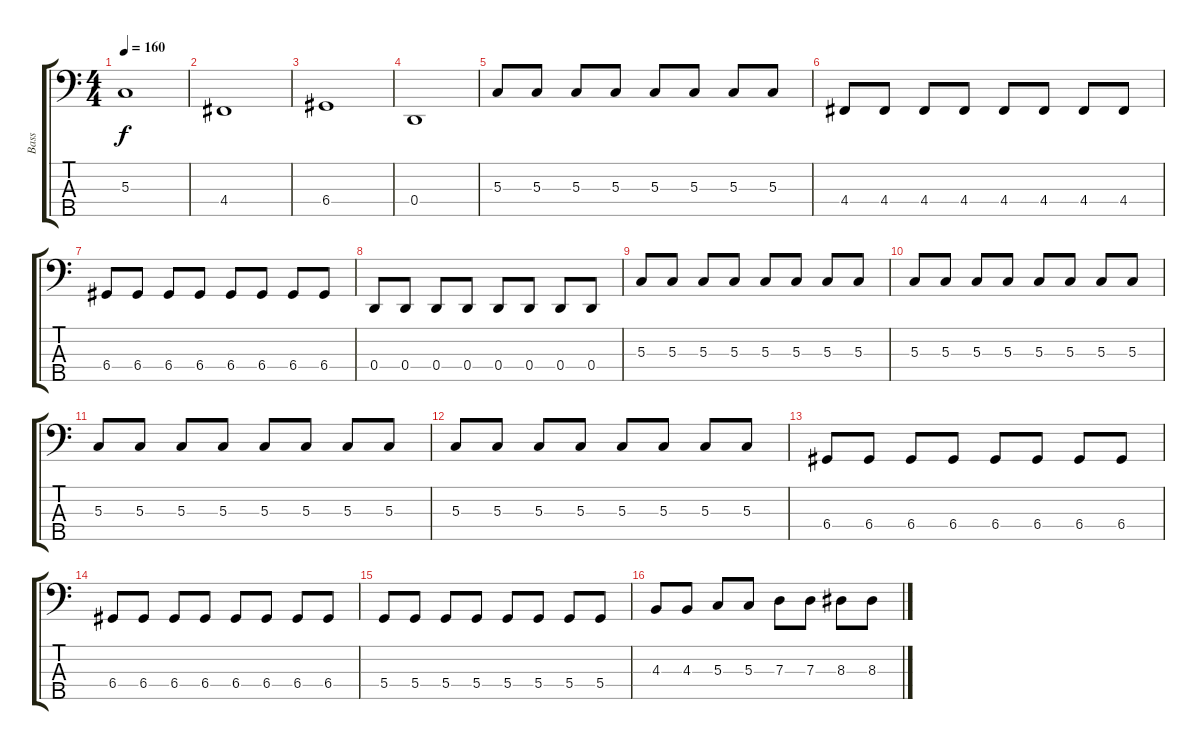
\track ("Bass" "Bass") {instrument electricbassfinger}
\staff {score tabs}
\tuning (F2 C2 G1 D1 A0) {hide}
\ts (4 4)
\tempo 160
\clef f4
\ks c
5.3.1{dy f} |
4.4.1 |
6.4.1 |
0.4.1 |
5.3.8 5.3.8 5.3.8 5.3.8 5.3.8 5.3.8 5.3.8 5.3.8 |
4.4.8 4.4.8 4.4.8 4.4.8 4.4.8 4.4.8 4.4.8 4.4.8 |
6.4.8 6.4.8 6.4.8 6.4.8 6.4.8 6.4.8 6.4.8 6.4.8 |
0.4.8 0.4.8 0.4.8 0.4.8 0.4.8 0.4.8 0.4.8 0.4.8 |
5.3.8 5.3.8 5.3.8 5.3.8 5.3.8 5.3.8 5.3.8 5.3.8 |
5.3.8 5.3.8 5.3.8 5.3.8 5.3.8 5.3.8 5.3.8 5.3.8 |
5.3.8 5.3.8 5.3.8 5.3.8 5.3.8 5.3.8 5.3.8 5.3.8 |
5.3.8 5.3.8 5.3.8 5.3.8 5.3.8 5.3.8 5.3.8 5.3.8 |
6.4.8 6.4.8 6.4.8 6.4.8 6.4.8 6.4.8 6.4.8 6.4.8 |
6.4.8 6.4.8 6.4.8 6.4.8 6.4.8 6.4.8 6.4.8 6.4.8 |
5.4.8 5.4.8 5.4.8 5.4.8 5.4.8 5.4.8 5.4.8 5.4.8 |
4.3.8 4.3.8 5.3.8 5.3.8 7.3.8 7.3.8 8.3.8 8.3.8
